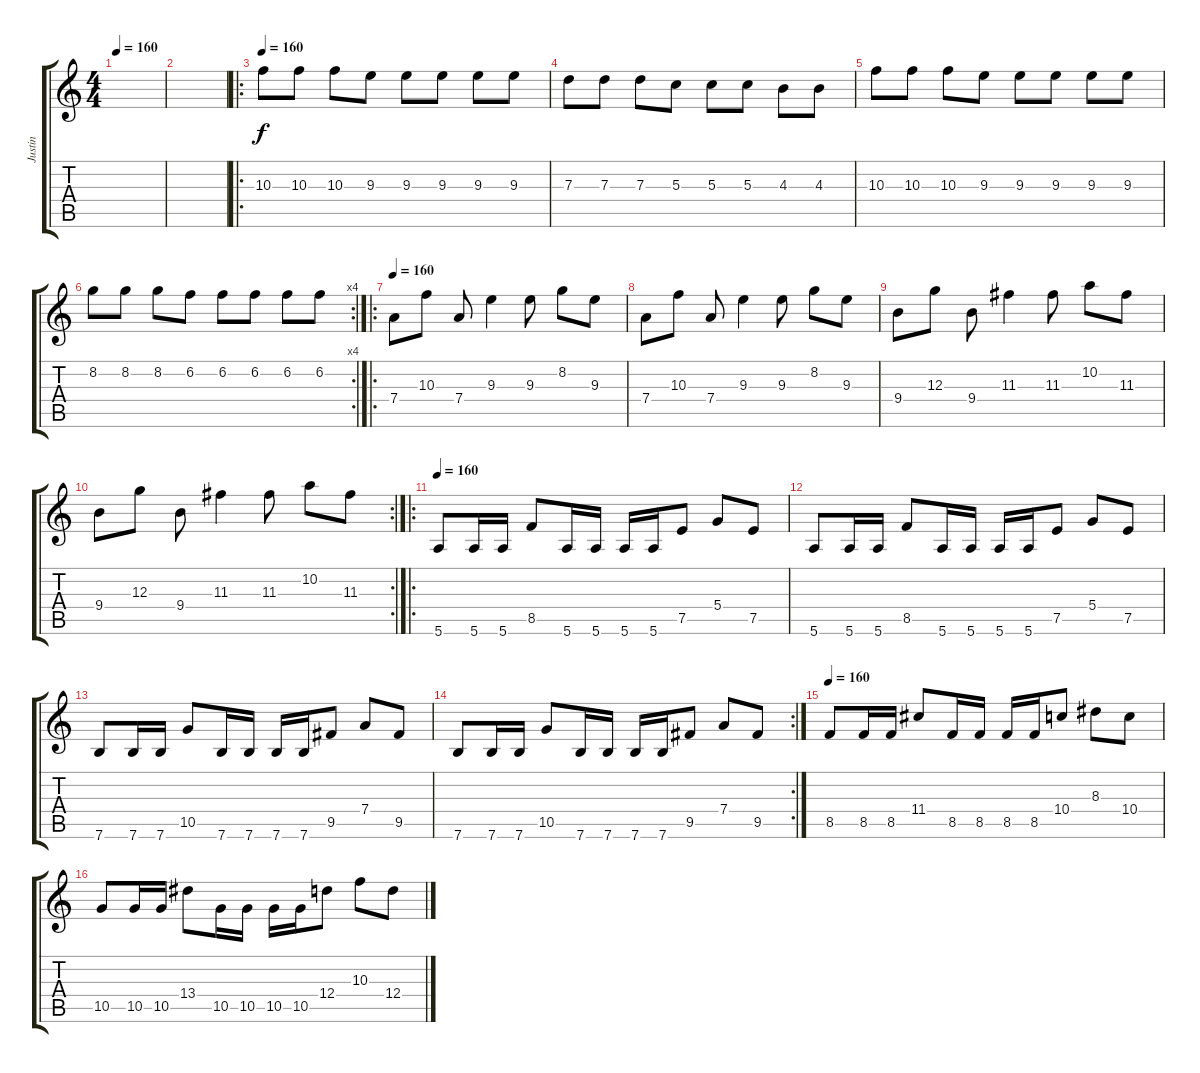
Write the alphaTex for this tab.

\track ("Justin" "Justin") {instrument distortionguitar}
\staff {score tabs}
\tuning (E4 B3 G3 D3 A2 E2) {hide}
\ts (4 4)
\tempo 160
\clef g2
\ks c
|
|
\ro
\tempo 160
10.3.8 10.3.8 10.3.8 9.3.8 9.3.8 9.3.8 9.3.8 9.3.8 |
7.3.8 7.3.8 7.3.8 5.3.8 5.3.8 5.3.8 4.3.8 4.3.8 |
10.3.8 10.3.8 10.3.8 9.3.8 9.3.8 9.3.8 9.3.8 9.3.8 |
\rc 4
8.2.8 8.2.8 8.2.8 6.2.8 6.2.8 6.2.8 6.2.8 6.2.8 |
\ro
\tempo 160
7.4.8 10.3.8 7.4.8 9.3.4 9.3.8 8.2.8 9.3.8 |
7.4.8 10.3.8 7.4.8 9.3.4 9.3.8 8.2.8 9.3.8 |
9.4.8 12.3.8 9.4.8 11.3.4 11.3.8 10.2.8 11.3.8 |
\rc 2
9.4.8 12.3.8 9.4.8 11.3.4 11.3.8 10.2.8 11.3.8 |
\ro
\tempo 160
5.6.8 5.6.16 5.6.16 8.5.8 5.6.16 5.6.16 5.6.16 5.6.16 7.5.8 5.4.8 7.5.8 |
5.6.8 5.6.16 5.6.16 8.5.8 5.6.16 5.6.16 5.6.16 5.6.16 7.5.8 5.4.8 7.5.8 |
7.6.8 7.6.16 7.6.16 10.5.8 7.6.16 7.6.16 7.6.16 7.6.16 9.5.8 7.4.8 9.5.8 |
\rc 2
7.6.8 7.6.16 7.6.16 10.5.8 7.6.16 7.6.16 7.6.16 7.6.16 9.5.8 7.4.8 9.5.8 |
\tempo 160
8.5.8 8.5.16 8.5.16 11.4.8 8.5.16 8.5.16 8.5.16 8.5.16 10.4.8 8.3.8 10.4.8 |
10.5.8 10.5.16 10.5.16 13.4.8 10.5.16 10.5.16 10.5.16 10.5.16 12.4.8 10.3.8 12.4.8
